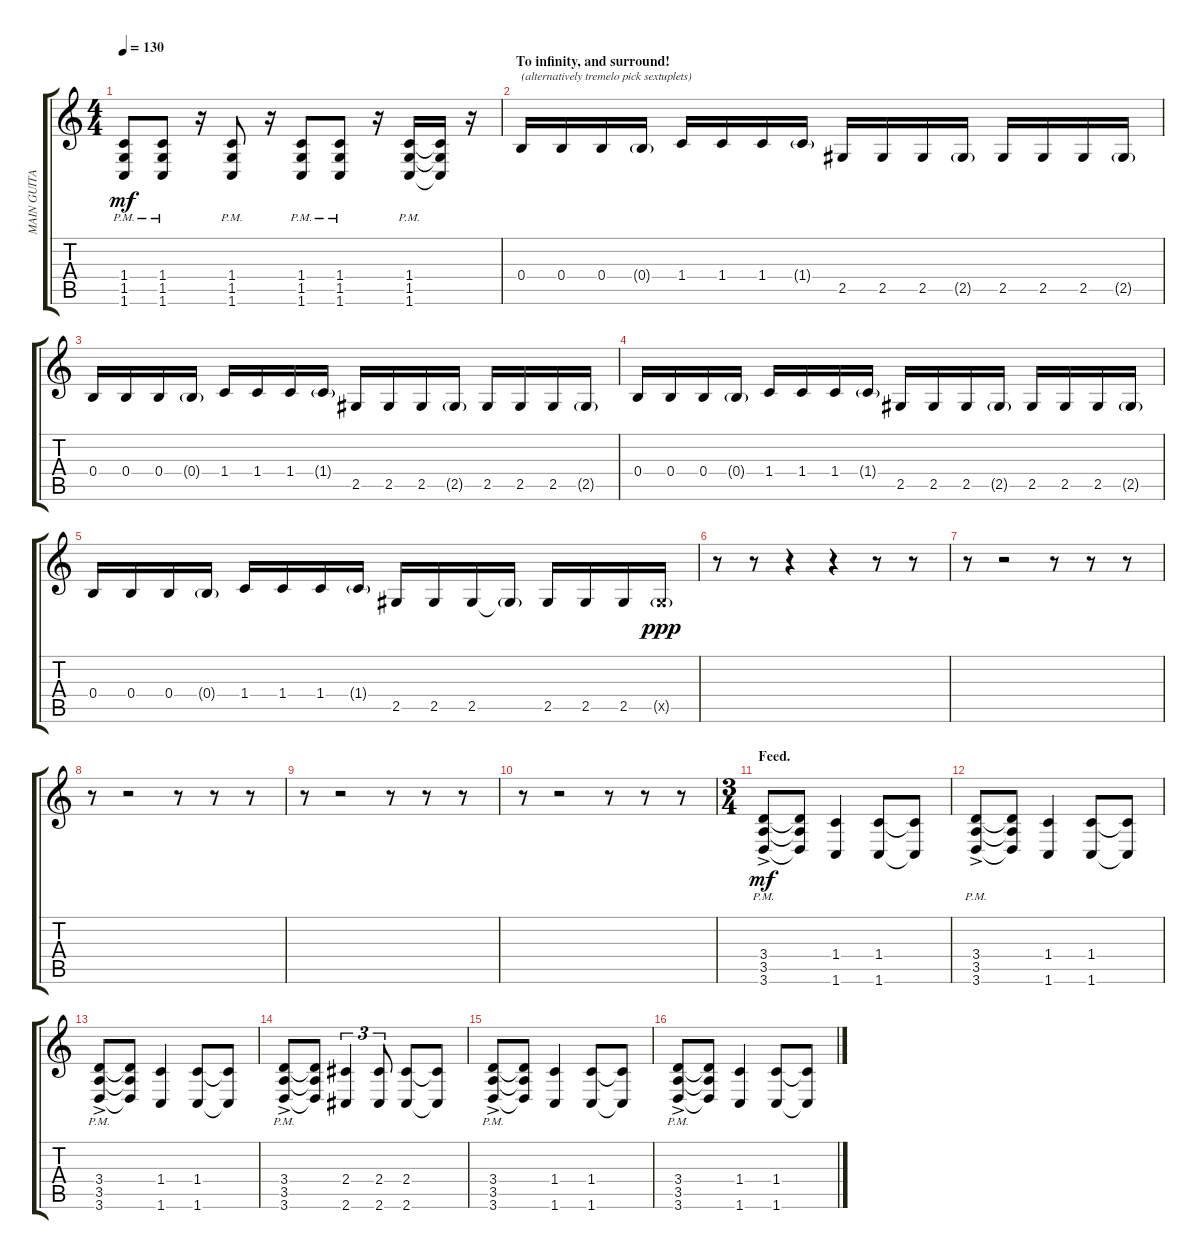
\track ("MAIN GUITAR" "MAIN GUITA") {instrument distortionguitar}
\staff {score tabs}
\tuning (Eb4 B3 Gb3 B2 Gb2 B1) {hide}
\ts (4 4)
\tempo 130
\clef g2
\ks c
(1.4{pm} 1.5 1.6).8{dy mf} (1.4{pm} 1.5 1.6).8 r.16 (1.4{pm} 1.5 1.6).8 r.16 (1.4{pm} 1.5 1.6).8 (1.4{pm} 1.5 1.6).8 r.16 (1.4{pm} 1.5 1.6).16 (1.4{t} 1.5{t} 1.6{t}).16 r.16 |
\section ("" "To infinity, and surround!")
0.4.16{txt "(alternatively tremelo pick sextuplets)"} 0.4.16 0.4.16 0.4{g}.16 1.4.16 1.4.16 1.4.16 1.4{g}.16 2.5.16 2.5.16 2.5.16 2.5{g}.16 2.5.16 2.5.16 2.5.16 2.5{g}.16 |
0.4.16 0.4.16 0.4.16 0.4{g}.16 1.4.16 1.4.16 1.4.16 1.4{g}.16 2.5.16 2.5.16 2.5.16 2.5{g}.16 2.5.16 2.5.16 2.5.16 2.5{g}.16 |
0.4.16 0.4.16 0.4.16 0.4{g}.16 1.4.16 1.4.16 1.4.16 1.4{g}.16 2.5.16 2.5.16 2.5.16 2.5{g}.16 2.5.16 2.5.16 2.5.16 2.5{g}.16 |
0.4.16 0.4.16 0.4.16 0.4{g}.16 1.4.16 1.4.16 1.4.16 1.4{g}.16 2.5.16 2.5.16 2.5.16 2.5{g t}.16 2.5.16 2.5.16 2.5.16 2.5{g x}.16{dy ppp} |
r.8{txt ""} r.8 r.4 r.4 r.8 r.8 |
r.8 r.2 r.8 r.8 r.8 |
r.8 r.2 r.8 r.8 r.8 |
r.8 r.2 r.8 r.8 r.8 |
r.8 r.2 r.8 r.8 r.8 |
\ts (3 4)
\section ("" "Feed.")
(3.4{pm} 3.5{pm} 3.6{ac pm}).8{dy mf} (3.4{t} 3.5{t} 3.6{t}).8 (1.4 1.6).4 (1.4 1.6).8 (1.4{t} 1.6{t}).8 |
(3.4{pm} 3.5{pm} 3.6{ac pm}).8 (3.4{t} 3.5{t} 3.6{t}).8 (1.4 1.6).4 (1.4 1.6).8 (1.4{t} 1.6{t}).8 |
(3.4{pm} 3.5{pm} 3.6{ac pm}).8 (3.4{t} 3.5{t} 3.6{t}).8 (1.4 1.6).4 (1.4 1.6).8 (1.4{t} 1.6{t}).8 |
(3.4{pm} 3.5{pm} 3.6{ac pm}).8 (3.4{t} 3.5{t} 3.6{t}).8 (2.4 2.6).4{tu (3 2)} (2.4 2.6).8{tu (3 2)} (2.4 2.6).8 (2.4{t} 2.6{t}).8 |
(3.4{pm} 3.5{pm} 3.6{ac pm}).8 (3.4{t} 3.5{t} 3.6{t}).8 (1.4 1.6).4 (1.4 1.6).8 (1.4{t} 1.6{t}).8 |
(3.4{pm} 3.5{pm} 3.6{ac pm}).8 (3.4{t} 3.5{t} 3.6{t}).8 (1.4 1.6).4 (1.4 1.6).8 (1.4{t} 1.6{t}).8
